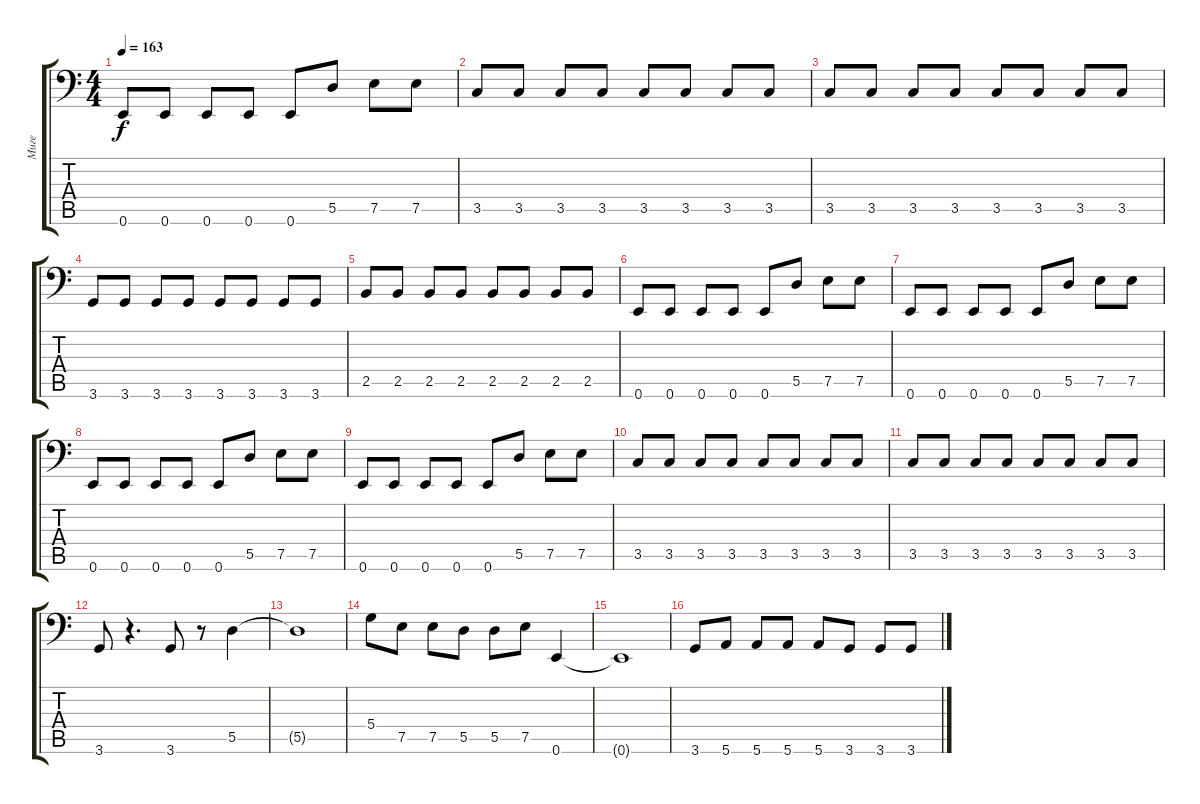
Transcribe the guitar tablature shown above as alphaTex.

\track ("Миге" "Миге") {instrument electricbassfinger}
\staff {score tabs}
\tuning (E3 B2 G2 D2 A1 E1) {hide}
\ts (4 4)
\tempo 163
\clef f4
\ks c
0.6.8{dy f} 0.6.8 0.6.8 0.6.8 0.6.8 5.5.8 7.5.8 7.5.8 |
3.5.8 3.5.8 3.5.8 3.5.8 3.5.8 3.5.8 3.5.8 3.5.8 |
3.5.8 3.5.8 3.5.8 3.5.8 3.5.8 3.5.8 3.5.8 3.5.8 |
3.6.8 3.6.8 3.6.8 3.6.8 3.6.8 3.6.8 3.6.8 3.6.8 |
2.5.8 2.5.8 2.5.8 2.5.8 2.5.8 2.5.8 2.5.8 2.5.8 |
0.6.8 0.6.8 0.6.8 0.6.8 0.6.8 5.5.8 7.5.8 7.5.8 |
0.6.8 0.6.8 0.6.8 0.6.8 0.6.8 5.5.8 7.5.8 7.5.8 |
0.6.8 0.6.8 0.6.8 0.6.8 0.6.8 5.5.8 7.5.8 7.5.8 |
0.6.8 0.6.8 0.6.8 0.6.8 0.6.8 5.5.8 7.5.8 7.5.8 |
3.5.8 3.5.8 3.5.8 3.5.8 3.5.8 3.5.8 3.5.8 3.5.8 |
3.5.8 3.5.8 3.5.8 3.5.8 3.5.8 3.5.8 3.5.8 3.5.8 |
3.6.8 r.4{d} 3.6.8 r.8 5.5.4 |
5.5{t}.1 |
5.4.8 7.5.8 7.5.8 5.5.8 5.5.8 7.5.8 0.6.4 |
0.6{t}.1 |
3.6.8 5.6.8 5.6.8 5.6.8 5.6.8 3.6.8 3.6.8 3.6.8
